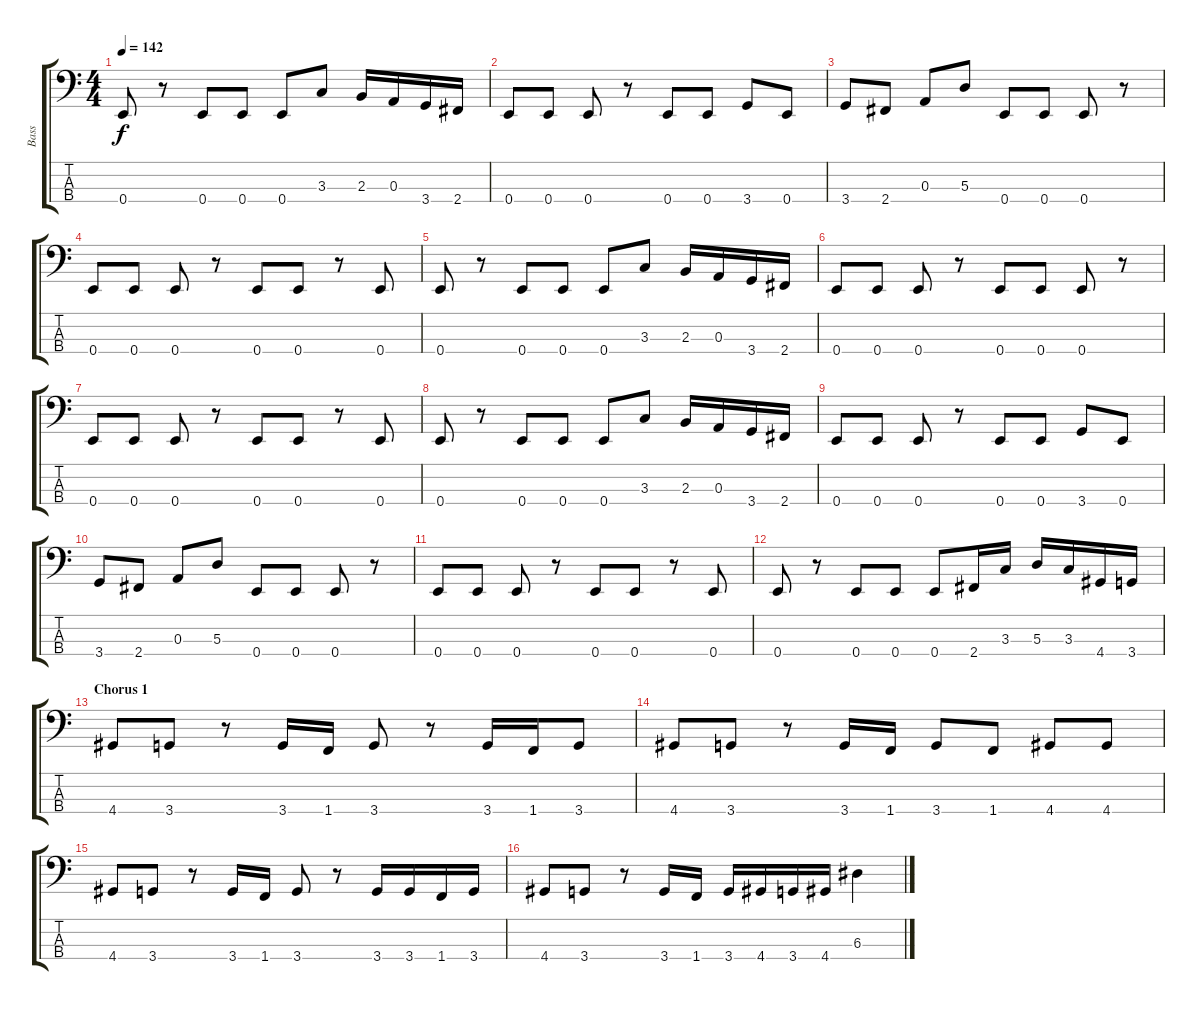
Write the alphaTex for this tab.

\track ("Bass" "Bass") {instrument electricbassfinger}
\staff {score tabs}
\tuning (G2 D2 A1 E1) {hide}
\ts (4 4)
\tempo 142
\clef f4
\ks c
0.4.8{dy f} r.8 0.4.8 0.4.8 0.4.8 3.3.8 2.3.16 0.3.16 3.4.16 2.4.16 |
0.4.8 0.4.8 0.4.8 r.8 0.4.8 0.4.8 3.4.8 0.4.8 |
3.4.8 2.4.8 0.3.8 5.3.8 0.4.8 0.4.8 0.4.8 r.8 |
0.4.8 0.4.8 0.4.8 r.8 0.4.8 0.4.8 r.8 0.4.8 |
0.4.8 r.8 0.4.8 0.4.8 0.4.8 3.3.8 2.3.16 0.3.16 3.4.16 2.4.16 |
0.4.8 0.4.8 0.4.8 r.8 0.4.8 0.4.8 0.4.8 r.8 |
0.4.8 0.4.8 0.4.8 r.8 0.4.8 0.4.8 r.8 0.4.8 |
0.4.8 r.8 0.4.8 0.4.8 0.4.8 3.3.8 2.3.16 0.3.16 3.4.16 2.4.16 |
0.4.8 0.4.8 0.4.8 r.8 0.4.8 0.4.8 3.4.8 0.4.8 |
3.4.8 2.4.8 0.3.8 5.3.8 0.4.8 0.4.8 0.4.8 r.8 |
0.4.8 0.4.8 0.4.8 r.8 0.4.8 0.4.8 r.8 0.4.8 |
0.4.8 r.8 0.4.8 0.4.8 0.4.8 2.4.16 3.3.16 5.3.16 3.3.16 4.4.16 3.4.16 |
\section ("" "Chorus 1")
4.4.8 3.4.8 r.8 3.4.16 1.4.16 3.4.8 r.8 3.4.16 1.4.16 3.4.8 |
4.4.8 3.4.8 r.8 3.4.16 1.4.16 3.4.8 1.4.8 4.4.8 4.4.8 |
4.4.8 3.4.8 r.8 3.4.16 1.4.16 3.4.8 r.8 3.4.16 3.4.16 1.4.16 3.4.16 |
4.4.8 3.4.8 r.8 3.4.16 1.4.16 3.4.16 4.4.16 3.4.16 4.4.16 6.3.4
